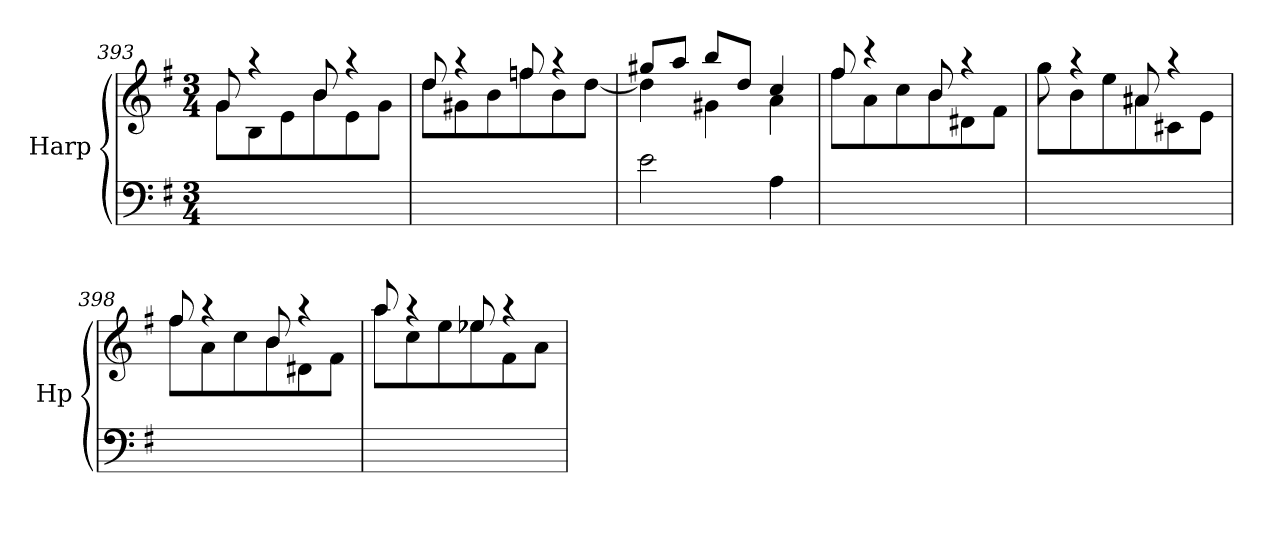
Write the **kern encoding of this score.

**kern	**kern
*part1	*part1
*staff2	*staff1
*I"Harp	*
*I'Hp	*
*clefF4	*clefG2
*k[f#]	*k[f#]
*M3/4	*M3/4
=393	=393
*	*^
2.ryy	8g/	8g\L
.	4raa	8B\
.	.	8e\
.	8b/	8b\
.	4raa	8e\
.	.	8g\J
!!LO:PB:g=z	!!
=394	=394	=394
2.ryy	8dd/	8dd\L
.	4raa	8g#X\
.	.	8b\
.	8ffn/	8ffn\
.	4raa	8b\
.	.	[8dd\J
=395	=395	=395
2e\	8gg#X/L	4dd\]
.	8aa/J	.
.	8bb/L	4g#X\
.	8dd/J	.
4A\	4cc/	4a\
=396	=396	=396
2.ryy	8ff#/	8ff#\L
.	4rccc	8a\
.	.	8cc\
.	8b/	8b\
.	4raa	8d#X\
.	.	8f#\J
=397	=397	=397
2.ryy	8gg\	8gg\L
.	4raa	8b\
.	.	8ee\
.	8a#X/	8a#X\
.	4raa	8c#X\
.	.	8e\J
=398	=398	=398
2.ryy	8ff#/	8ff#\L
.	4raa	8a\
.	.	8cc\
.	8b/	8b\
.	4raa	8d#X\
.	.	8f#\J
!!LO:LB:g=z	!!
=399	=399	=399
2.ryy	8aa/	8aa\L
.	4raa	8cc\
.	.	8ee\
.	8ee-X/	8ee-X\
.	4raa	8f#\
.	.	8a\J
*	*v	*v
=	=
*-	*-
